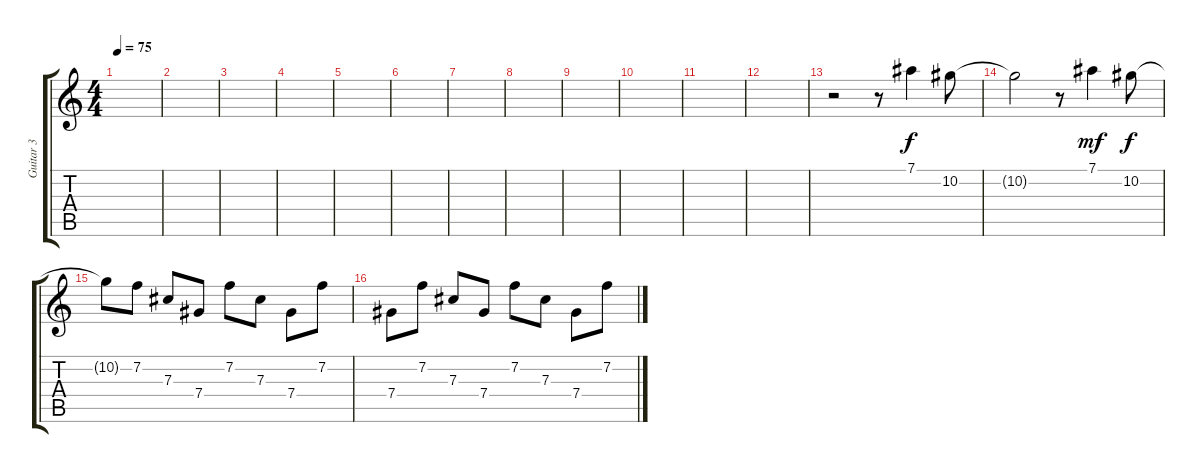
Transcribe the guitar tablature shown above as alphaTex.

\track ("Guitar 3" "Guitar 3") {instrument overdrivenguitar}
\staff {score tabs}
\tuning (Eb4 Bb3 Gb3 Db3 Ab2 Db2) {hide}
\ts (4 4)
\tempo 75
\clef g2
\ks c
|
|
|
|
|
|
|
|
|
|
|
|
r.2 r.8 7.1.4 10.2.8{dy f} |
10.2{t}.2 r.8 7.1.4{dy mf} 10.2.8{dy f} |
10.2{t}.8 7.2.8 7.3.8 7.4.8 7.2.8 7.3.8 7.4.8 7.2.8 |
7.4.8 7.2.8 7.3.8 7.4.8 7.2.8 7.3.8 7.4.8 7.2.8
